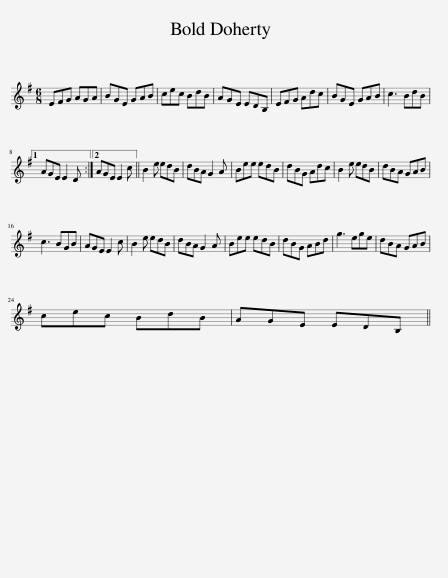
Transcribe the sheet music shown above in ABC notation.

X:1
L:1/8
M:6/8
I:linebreak $
K:Emin
V:1 treble
V:1
 EFG AGA | BGE GAB | cec BdB | AGE EDB, | EFG Adc | %5
 BGE GAB | c3 BdB |1$ AGE E2 D :|2 AGE E2 c || B2 e edB | %10
 dBA G2 A | Bee edB | dBG Adc | B2 e edB | dBA GAB |$ %15
 c3 BGB | AGE E2 c | B2 e edB | dBA G2 A | Bee edB | %20
 dBG ABd | g3 ege | dBA GAB |$ cec BdB | AGE EDB, || %25
